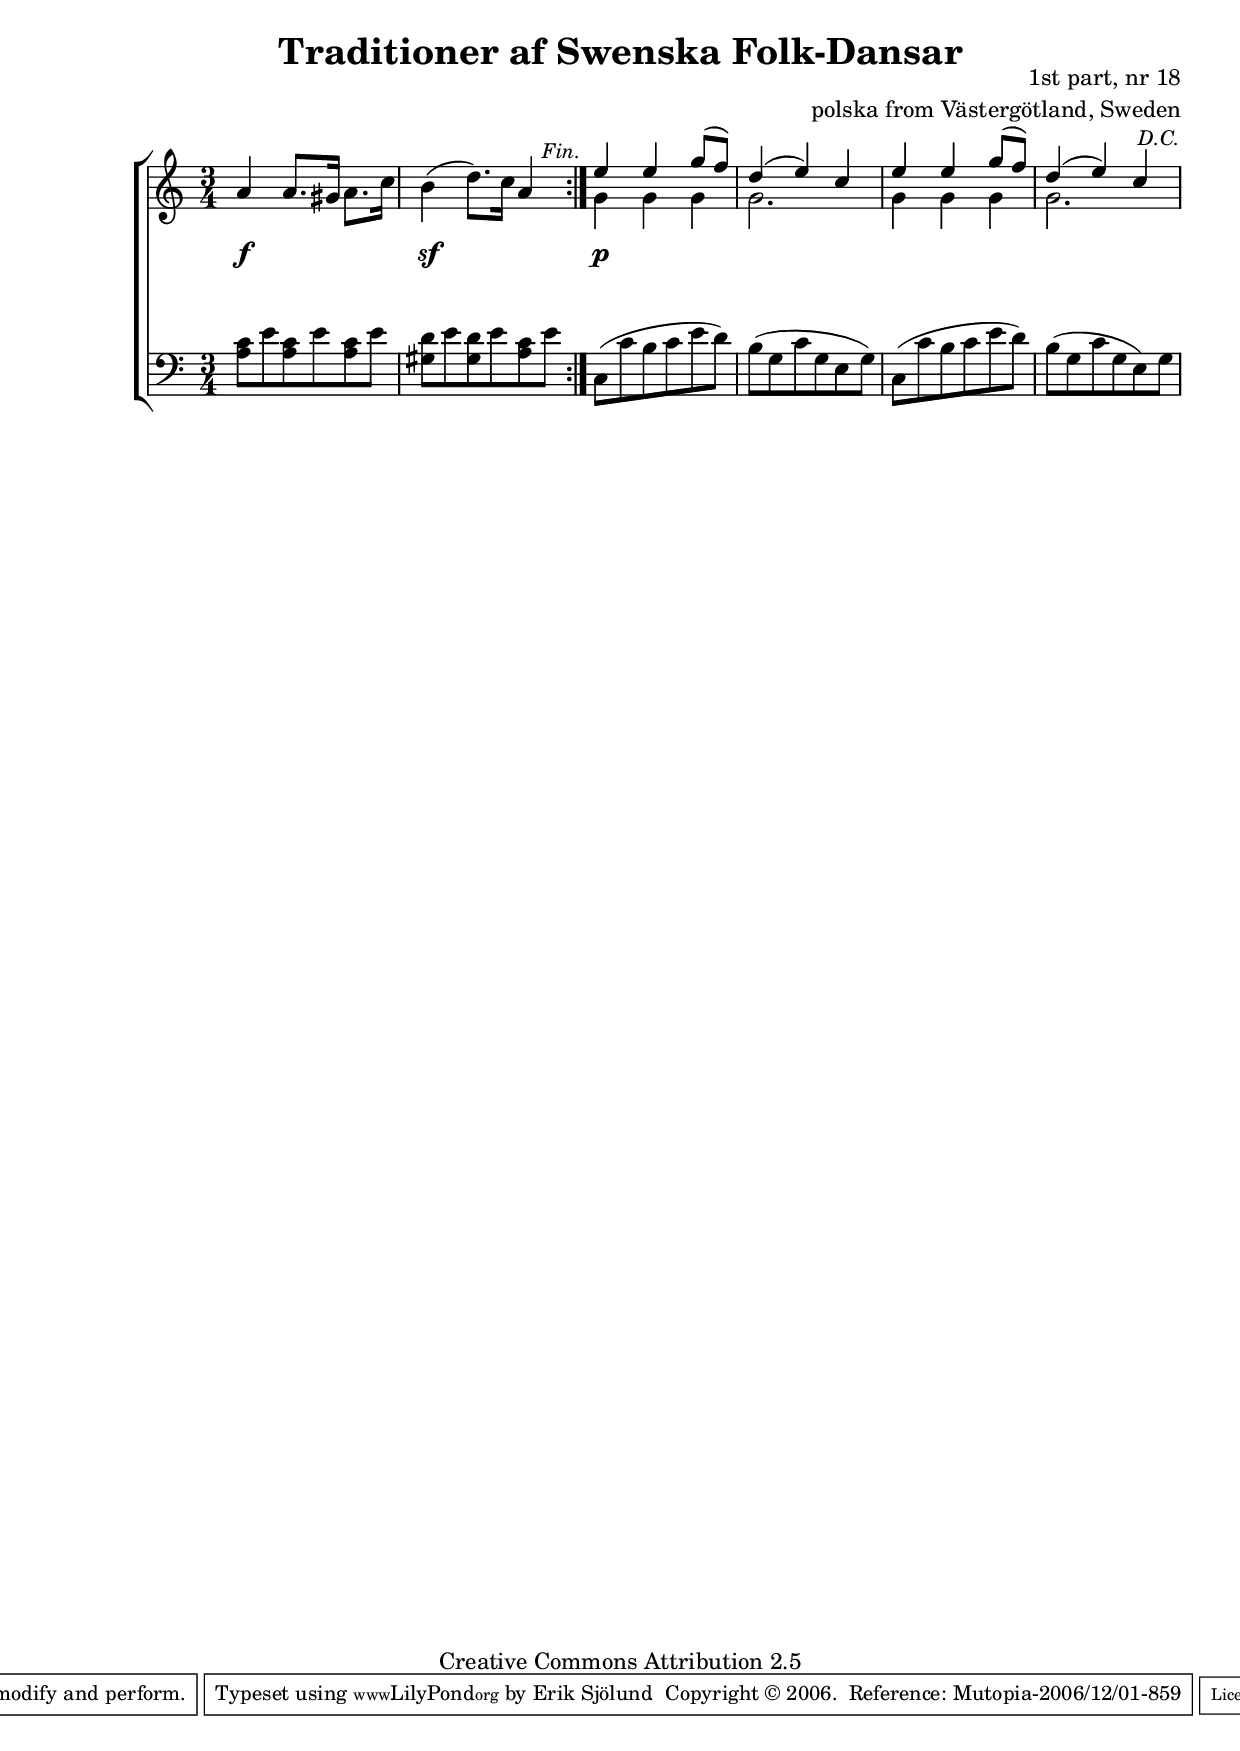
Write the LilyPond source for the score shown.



\header {
    title = "Traditioner af Swenska Folk-Dansar"
    opus = \markup {
         \column  {
          \right-align  "1st part, nr 18"
   \right-align "polska from Västergötland, Sweden" 
}
 } 
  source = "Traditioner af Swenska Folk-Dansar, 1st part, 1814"



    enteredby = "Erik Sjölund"
				% mutopia headers.

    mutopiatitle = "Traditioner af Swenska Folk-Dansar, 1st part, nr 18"

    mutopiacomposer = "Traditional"
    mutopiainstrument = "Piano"
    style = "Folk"
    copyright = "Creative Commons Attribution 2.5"
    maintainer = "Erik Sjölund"
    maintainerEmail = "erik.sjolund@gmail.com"




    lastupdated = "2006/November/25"
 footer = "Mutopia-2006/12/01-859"
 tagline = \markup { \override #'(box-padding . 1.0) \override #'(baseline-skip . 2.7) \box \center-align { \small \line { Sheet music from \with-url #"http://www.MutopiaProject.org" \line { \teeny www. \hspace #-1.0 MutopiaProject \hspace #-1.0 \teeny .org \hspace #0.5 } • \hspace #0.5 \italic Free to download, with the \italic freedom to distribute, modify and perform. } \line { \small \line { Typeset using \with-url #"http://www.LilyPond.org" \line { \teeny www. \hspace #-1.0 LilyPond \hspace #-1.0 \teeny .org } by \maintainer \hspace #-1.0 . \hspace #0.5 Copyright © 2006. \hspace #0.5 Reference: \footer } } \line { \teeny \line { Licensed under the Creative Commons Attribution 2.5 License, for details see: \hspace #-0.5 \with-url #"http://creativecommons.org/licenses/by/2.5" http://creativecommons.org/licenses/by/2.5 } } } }
  }




     \version "2.8.5"








global={
	\time 3/4
	\key a \minor
}

upperdacapo = {
	a'4 a'8. gis'16 a'8. c''16 |

     \override Score.RehearsalMark
       #'break-visibility = #begin-of-line-invisible

	b'4( d''8.) c''16 a'4 |
     \once \override Score.RehearsalMark #'self-alignment-X = #right
 \mark \markup { \small \italic "Fin." }



}
    
upper =  {
  \global
  \repeat volta 2 {
   \upperdacapo
}


<< {	e''4 e'' g''8( f'') } \\ { g'4 g'4 g'4 } >> |
<< {	d''4( e'') c'' } \\ { g'2. } >>
<< {	e''4 e'' g''8( f'') } \\ { g'4 g'4 g'4 } >> |



     \override Score.RehearsalMark
       #'break-visibility = #begin-of-line-invisible
<< {	d''4( e'') c'' } \\ { g'2. } >>

     \once \override Score.RehearsalMark #'self-alignment-X = #right
 \mark \markup { \small \italic "D.C." }


}
     
lowerdacapo = {
	<a c'>8 e' <a c'> e' <a c'> e' |
	<gis d'> e' <gis d'> e' <a c'> e' |

}

lower =  {
  \global \clef bass
  \repeat volta 2 {
  \lowerdacapo
}
	c( c' b c' e' d') 
	b( g c' g e g) 
	c( c' b c' e' d') 
	b( g c' g e) g 
}

dynamicsdacapo = { 
s4 \f s4 s4
s4 \sf s4 s4
} 

dynamics = {
  \repeat volta 2 {
\dynamicsdacapo
}
s4 \p s4 s4
s2.*3

}



\score {
  \new PianoStaff \with{systemStartDelimiter = #'SystemStartBracket } <<
    \new Staff = "upper" \upper
    \new Dynamics = "dynamics" \dynamics
    \new Staff = "lower" <<
      \clef bass
      \lower
    >>
  >>

  \layout {
    \context {
      \type "Engraver_group"
      \name Dynamics
      \alias Voice % So that \cresc works, for example.
      \consists "Output_property_engraver"
%      \override VerticalAxisGroup #'minimum-Y-extent = #'(-1 . 1)
      \consists "Piano_pedal_engraver"
      \consists "Script_engraver"
      \consists "Dynamic_engraver"
      \consists "Text_engraver"
      \override TextScript #'font-size = #2
      \override TextScript #'font-shape = #'italic

      \override DynamicText #'extra-offset = #'(0 . 2.5)
      \override Hairpin #'extra-offset = #'(0 . 2.5)


      \consists "Skip_event_swallow_translator"
      \consists "Axis_group_engraver"
    }
    \context {\Score \remove "Bar_number_engraver"}
    \context {
      \PianoStaff
      \accepts Dynamics
   \override VerticalAlignment #'forced-distance = #7
  \override SpanBar #'transparent = ##t

    }
  }
}

          


mididynamics = { \dynamics \dynamicsdacapo } 
midiupper = { \upper \upperdacapo }
midilower = { \lower \lowerdacapo }


          




\score {
  \unfoldRepeats
  \new PianoStaff <<
    \new Staff = "upper" <<  \midiupper  \mididynamics >>
    \new Staff = "lower" <<  \midilower  \mididynamics >>
  >>
  \midi {
    \context {
      \type "Performer_group"
      \name Dynamics
      \consists "Piano_pedal_performer"
    }
    \context {
      \PianoStaff
      \accepts Dynamics
    }
 \tempo 4=100    
  }
}






  


